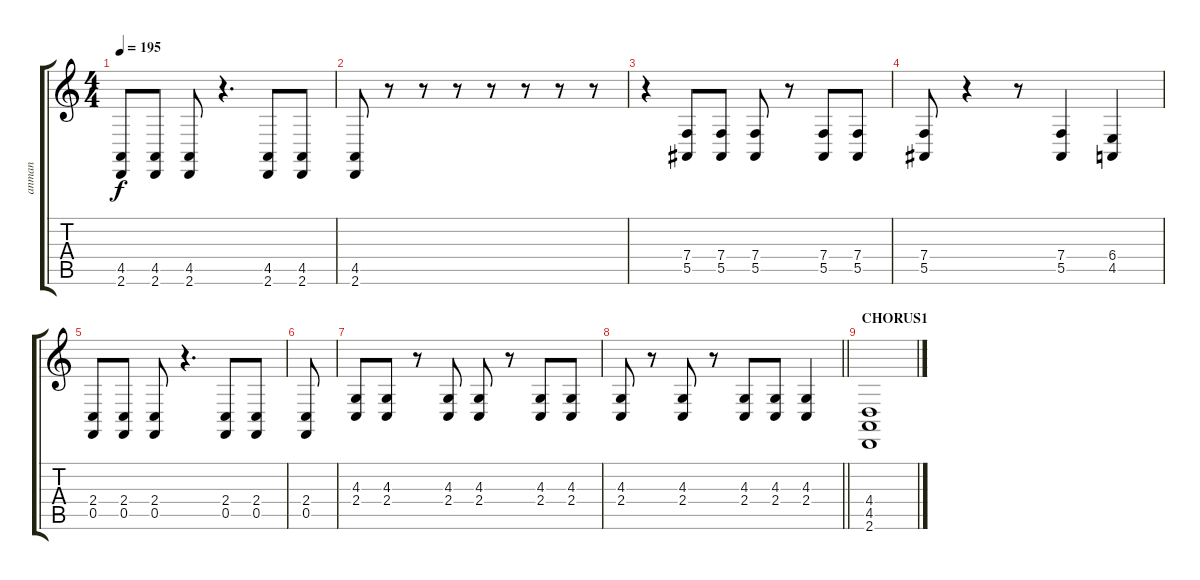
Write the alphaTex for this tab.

\track ("anman 2" "anman") {instrument orchestrahit}
\staff {score tabs}
\tuning (C4 G3 Eb3 Bb2 F2 C2) {hide}
\ts (4 4)
\tempo 195
\clef g2
\ks c
(4.5 2.6).8{dy f} (4.5 2.6).8 (4.5 2.6).8 r.4{d} (4.5 2.6).8 (4.5 2.6).8 |
(4.5 2.6).8 r.8 r.8 r.8 r.8 r.8 r.8 r.8 |
r.4 (7.4 5.5).8 (7.4 5.5).8 (7.4 5.5).8 r.8 (7.4 5.5).8 (7.4 5.5).8 |
(7.4 5.5).8 r.4 r.8 (7.4 5.5).4 (6.4 4.5).4 |
(2.4 0.5).8 (2.4 0.5).8 (2.4 0.5).8 r.4{d} (2.4 0.5).8 (2.4 0.5).8 |
(2.4 0.5).8 |
(4.3 2.4).8{volume 14} (4.3 2.4).8 r.8 (4.3 2.4).8 (4.3 2.4).8 r.8 (4.3 2.4).8 (4.3 2.4).8 |
\barLineRight lightlight
(4.3 2.4).8 r.8 (4.3 2.4).8 r.8 (4.3 2.4).8 (4.3 2.4).8 (4.3 2.4).4 |
\section ("" "CHORUS1")
(4.4 4.5 2.6).1{volume 16}
